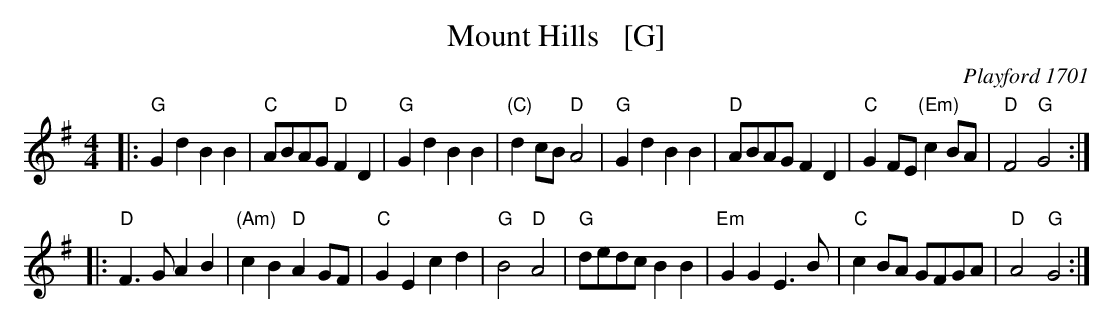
X:1
T: Mount Hills   [G]
O: Playford 1701
M: 4/4
L: 1/4
K: G
|:\
"G"Gd BB | "C"A/B/A/G/ "D"FD | "G"GdBB | "(C)"dc/B/ "D"A2 |\
"G"Gd BB | "D"A/B/A/G/ FD | "C"GF/E/ "(Em)"cB/A/ | "D"F2 "G"G2 :|
|:\
"D"F>G AB | "(Am)"cB "D"AG/F/ | "C"GE cd | "G"B2 "D"A2 |\
"G"d/e/d/c/ BB | "Em"GG E>B | "C"cB/A/ G/F/G/A/ | "D"A2 "G"G2 :|
